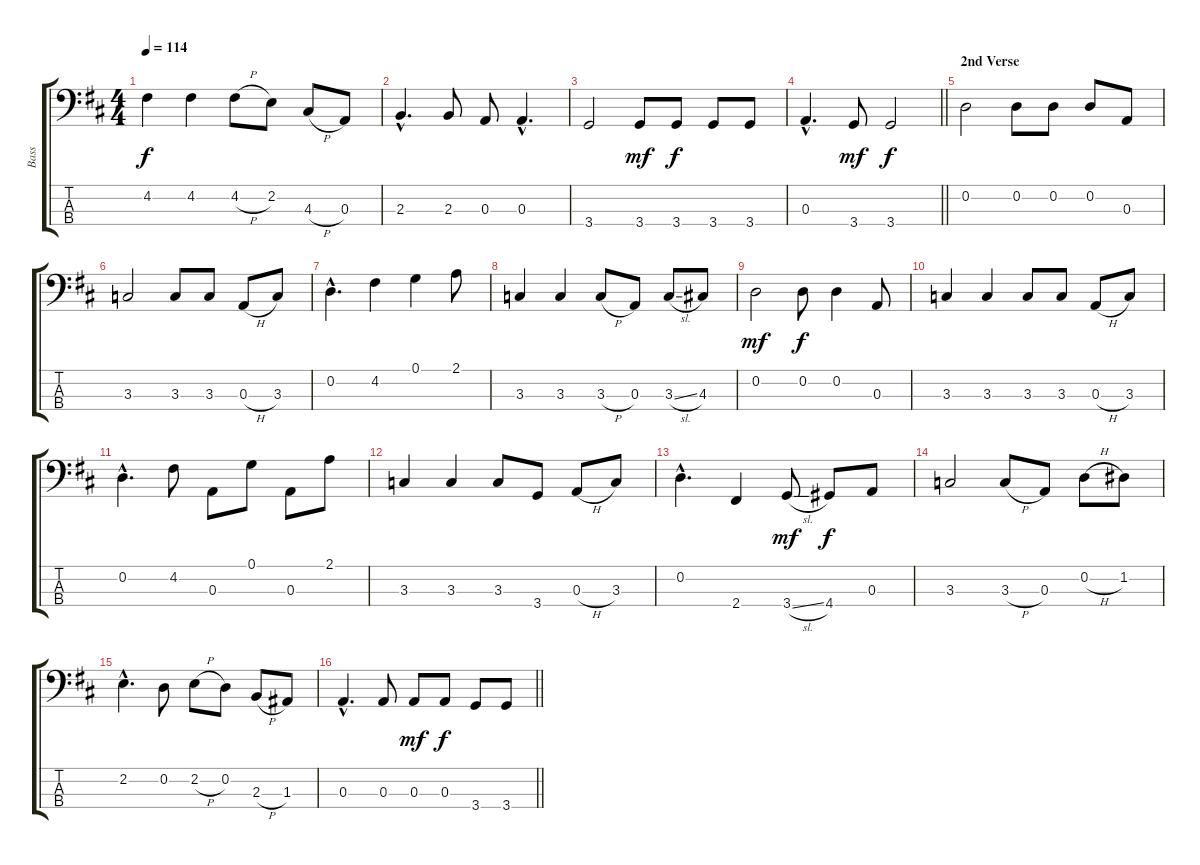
\track ("Bass" "Bass") {instrument electricbassfinger}
\staff {score tabs}
\tuning (G2 D2 A1 E1) {hide}
\ts (4 4)
\tempo 114
\clef f4
\ks d
4.2.4{dy f} 4.2.4 4.2{h}.8 2.2.8 4.3{h}.8 0.3.8 |
2.3{hac}.4{d} 2.3.8 0.3.8 0.3{hac}.4{d} |
3.4.2 3.4.8{dy mf} 3.4.8{dy f} 3.4.8 3.4.8 |
\barLineRight lightlight
0.3{hac}.4{d} 3.4.8{dy mf} 3.4.2{dy f} |
\section ("" "2nd Verse")
0.2.2 0.2.8 0.2.8 0.2.8 0.3.8 |
3.3.2 3.3.8 3.3.8 0.3{h}.8 3.3.8 |
0.2{hac}.4{d} 4.2.4 0.1.4 2.1.8 |
3.3.4 3.3.4 3.3{h}.8 0.3.8 3.3{sl}.8 4.3.8 |
0.2.2{dy mf} 0.2.8{dy f} 0.2.4 0.3.8 |
3.3.4 3.3.4 3.3.8 3.3.8 0.3{h}.8 3.3.8 |
0.2{hac}.4{d} 4.2.8 0.3.8 0.1.8 0.3.8 2.1.8 |
3.3.4 3.3.4 3.3.8 3.4.8 0.3{h}.8 3.3.8 |
0.2{hac}.4{d} 2.4.4 3.4{sl}.8{dy mf} 4.4.8{dy f} 0.3.8 |
3.3.2 3.3{h}.8 0.3.8 0.2{h}.8 1.2.8 |
2.2{hac}.4{d} 0.2.8 2.2{h}.8 0.2.8 2.3{h}.8 1.3.8 |
\barLineRight lightlight
0.3{hac}.4{d} 0.3.8 0.3.8{dy mf} 0.3.8{dy f} 3.4.8 3.4.8
